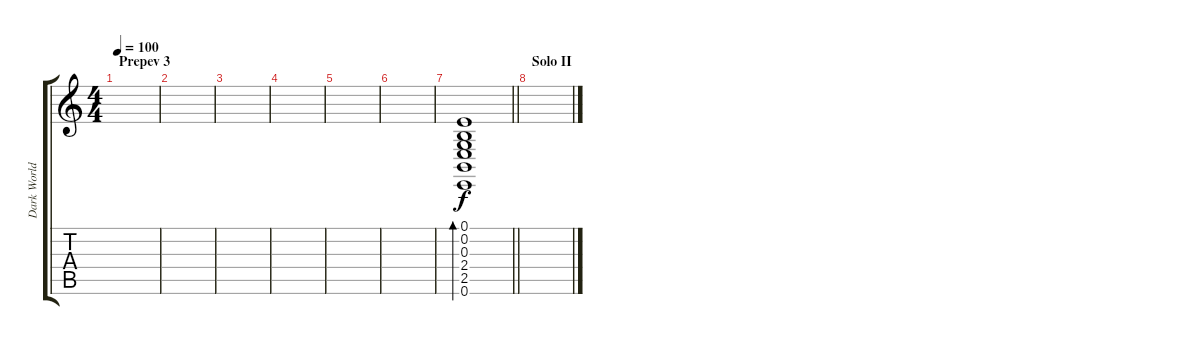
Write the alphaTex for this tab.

\track ("Dark World" "Dark World") {instrument synthstrings2}
\staff {score tabs}
\tuning (E4 B3 G3 D3 A2 E2) {hide}
\ts (4 4)
\section ("" "Prepev 3")
\tempo 100
\clef g2
\ks c
|
|
|
|
|
|
\barLineRight lightlight
(0.1 0.2 0.3 2.4 2.5 0.6).1{bd 480} |
\section ("" "Solo II")
